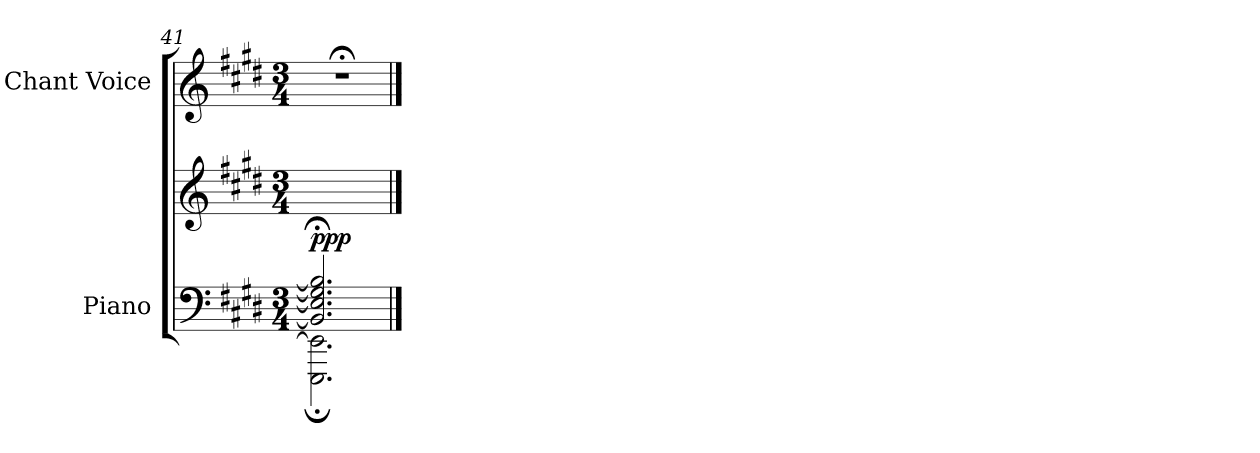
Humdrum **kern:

**kern	**kern	**dynam	**kern
*part2	*part2	*part2	*part1
*staff3	*staff2	*staff2/3	*staff1
*I"Piano	*	*	*I"Chant Voice
*I'Pno	*	*	*
*clefF4	*clefG2	*	*clefG2
*k[f#c#g#d#]	*k[f#c#g#d#]	*	*k[f#c#g#d#]
*M3/4	*M3/4	*	*M3/4
=41	=41	=41	=41
*^	*	*	*
!	!	!	!LO:DY:a=2	!
2.BB/];< 2.E/];< 2.Gn/];< 2.B/];<	2.EEE\; 2.EE\];	2.ryy	ppp	2.r;<
*v	*v	*	*	*
==	==	==	==
*-	*-	*-	*-
